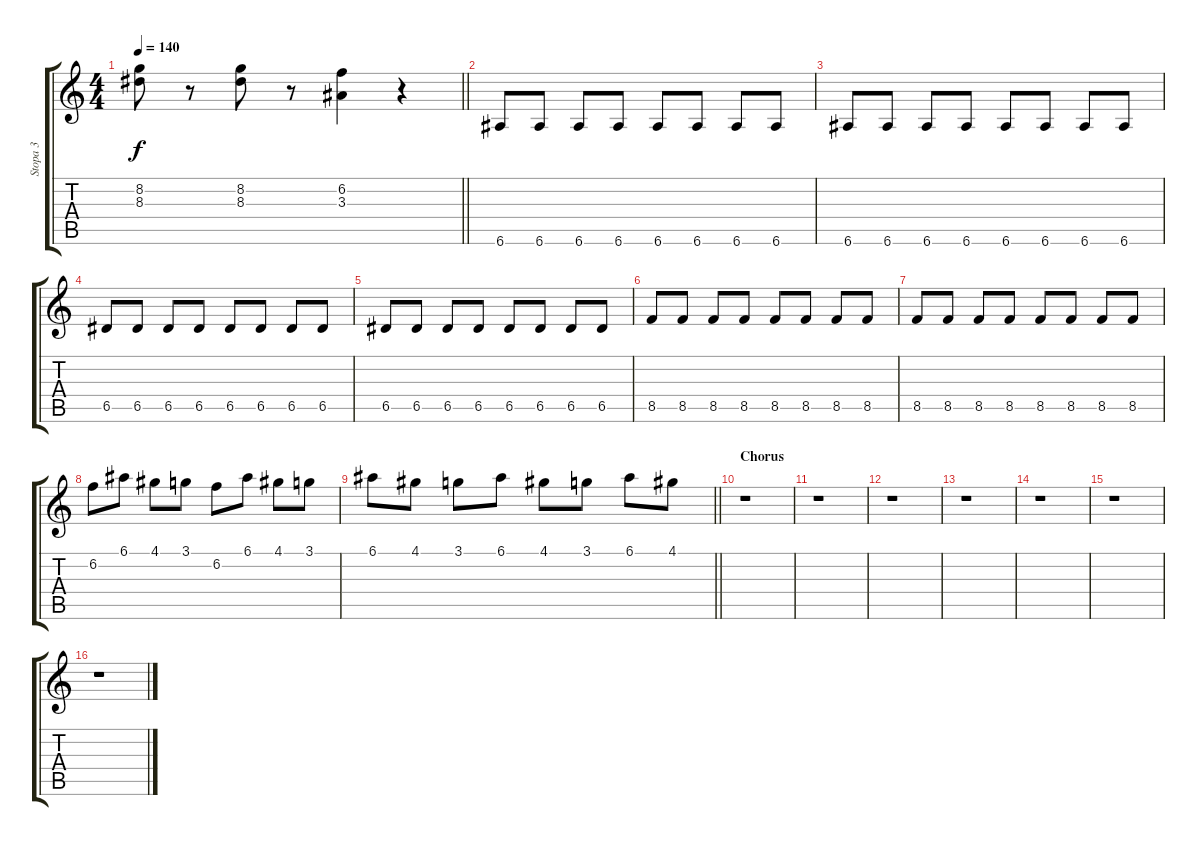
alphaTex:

\track ("Stopa 3" "Stopa 3") {instrument overdrivenguitar}
\staff {score tabs}
\tuning (E4 B3 G3 D3 A2 E2) {hide}
\ts (4 4)
\tempo 140
\clef g2
\barLineRight lightlight
\ks c
(8.2 8.3).8{dy f} r.8 (8.2 8.3).8 r.8 (6.2 3.3).4 r.4 |
\section ("" "")
6.6.8 6.6.8 6.6.8 6.6.8 6.6.8 6.6.8 6.6.8 6.6.8 |
6.6.8 6.6.8 6.6.8 6.6.8 6.6.8 6.6.8 6.6.8 6.6.8 |
6.5.8 6.5.8 6.5.8 6.5.8 6.5.8 6.5.8 6.5.8 6.5.8 |
6.5.8 6.5.8 6.5.8 6.5.8 6.5.8 6.5.8 6.5.8 6.5.8 |
8.5.8 8.5.8 8.5.8 8.5.8 8.5.8 8.5.8 8.5.8 8.5.8 |
8.5.8 8.5.8 8.5.8 8.5.8 8.5.8 8.5.8 8.5.8 8.5.8 |
6.2.8 6.1.8 4.1.8 3.1.8 6.2.8 6.1.8 4.1.8 3.1.8 |
\barLineRight lightlight
6.1.8 4.1.8 3.1.8 6.1.8 4.1.8 3.1.8 6.1.8 4.1.8 |
\section ("" "Chorus")
r.1 |
r.1 |
r.1 |
r.1 |
r.1 |
r.1 |
r.1
